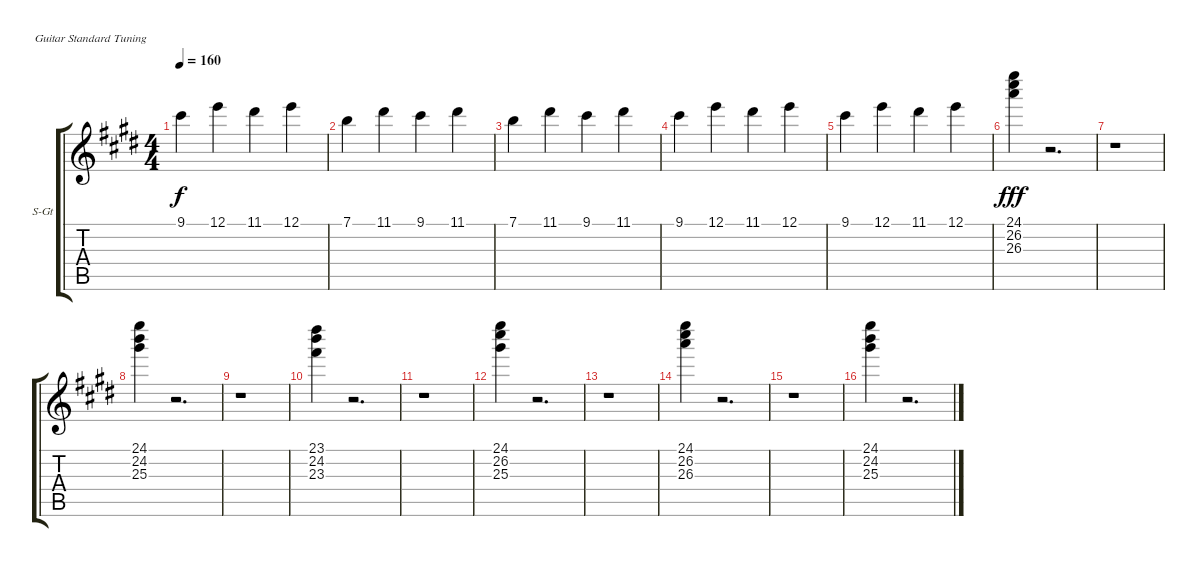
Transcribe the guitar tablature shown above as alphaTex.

\bracketExtendMode groupsimilarinstruments
\firstSystemTrackNameOrientation horizontal
\otherSystemsTrackNameOrientation horizontal
\track ("String" "S-Gt") {instrument stringensemble2}
\staff {score tabs}
\tuning (E4 B3 G3 D3 A2 E2)
\displaytranspose 12
\ts (4 4)
\tempo 160
\clef g2
\ks e
9.1.4{dy f} 12.1.4 11.1.4 12.1.4 |
7.1.4 11.1.4 9.1.4 11.1.4 |
7.1.4 11.1.4 9.1.4 11.1.4 |
9.1.4 12.1.4 11.1.4 12.1.4 |
9.1.4 12.1.4 11.1.4 12.1.4 |
(24.1 26.2 26.3).4{dy fff} r.2{d} |
r.1 |
(24.1 24.2 25.3).4 r.2{d} |
r.1 |
(23.1 24.2 23.3).4 r.2{d} |
r.1 |
(24.1 26.2 25.3).4 r.2{d} |
r.1 |
(24.1 26.2 26.3).4 r.2{d} |
r.1 |
(24.1 24.2 25.3).4 r.2{d}
